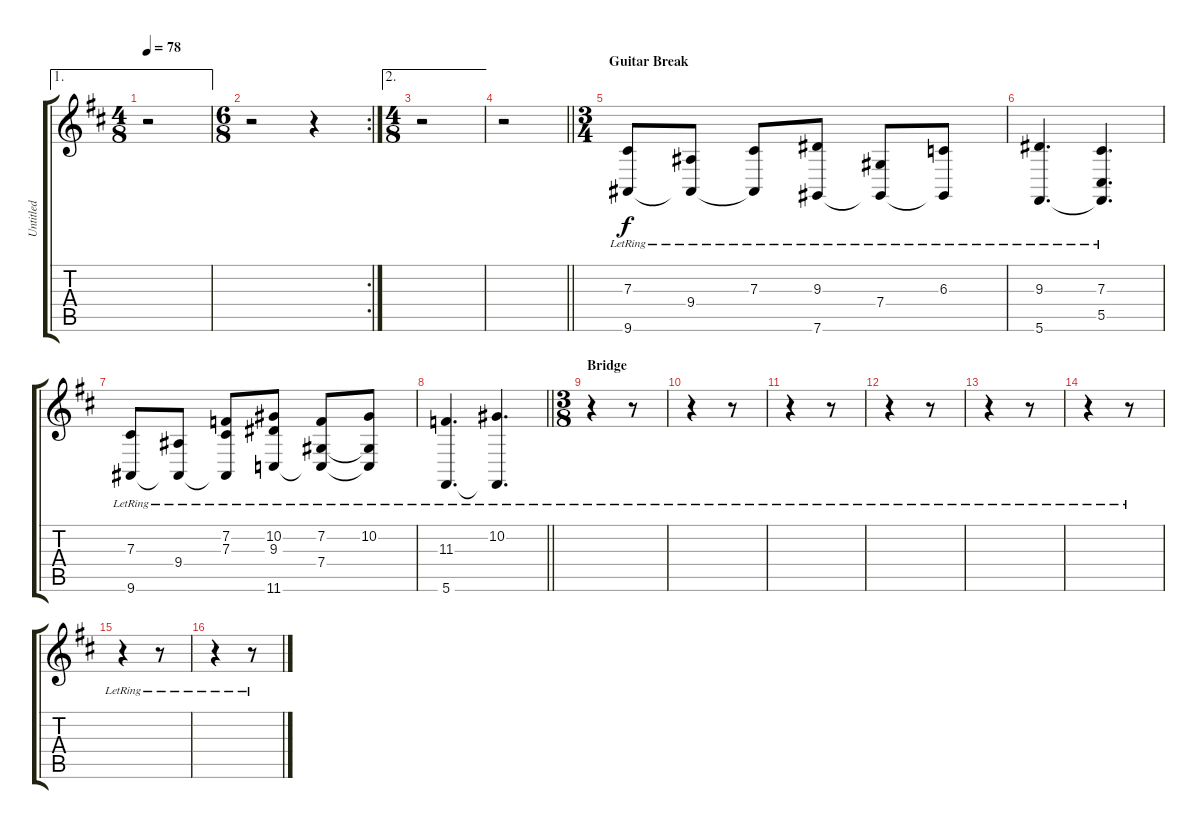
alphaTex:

\track ("Untitled" "Untitled") {instrument acousticgrandpiano}
\staff {score tabs}
\tuning (Eb4 Bb3 Gb3 Db3 Ab2 Db2) {hide}
\ae 1
\ts (4 8)
\tempo 78
\clef g2
\ks d
r.2{dy fff} |
\rc 2
\ts (6 8)
r.2 r.4 |
\ae 2
\ts (4 8)
r.2 |
\barLineRight lightlight
r.2 |
\ts (3 4)
\section ("" "Guitar Break")
(7.3{lr} 9.6{lr}).8{dy f} (9.4{lr} 9.6{t}).8 (7.3{lr} 9.6{t}).8 (9.3{lr} 7.6{lr}).8 (7.4{lr} 7.6{t}).8 (6.3{lr} 7.6{t}).8 |
(9.3{lr} 5.6{lr}).4{d} (7.3{lr} 5.5{lr} 5.6{t}).4{d} |
(7.3{lr} 9.6{lr}).8 (9.4{lr} 9.6{t}).8 (7.2{lr} 7.3{lr} 9.6{t}).8 (10.2{lr} 9.3{lr} 11.6{lr}).8 (7.2{lr} 7.4{lr} 11.6{t}).8 (10.2{lr} 7.4{t} 11.6{t}).8 |
\barLineRight lightlight
(11.3{lr} 5.6{lr}).4{d} (10.2{lr} 5.6{t}).4{d} |
\ts (3 8)
\section ("" "Bridge")
r.4 r.8 |
r.4 r.8 |
r.4 r.8 |
r.4 r.8 |
r.4 r.8 |
r.4 r.8 |
r.4 r.8 |
r.4 r.8
